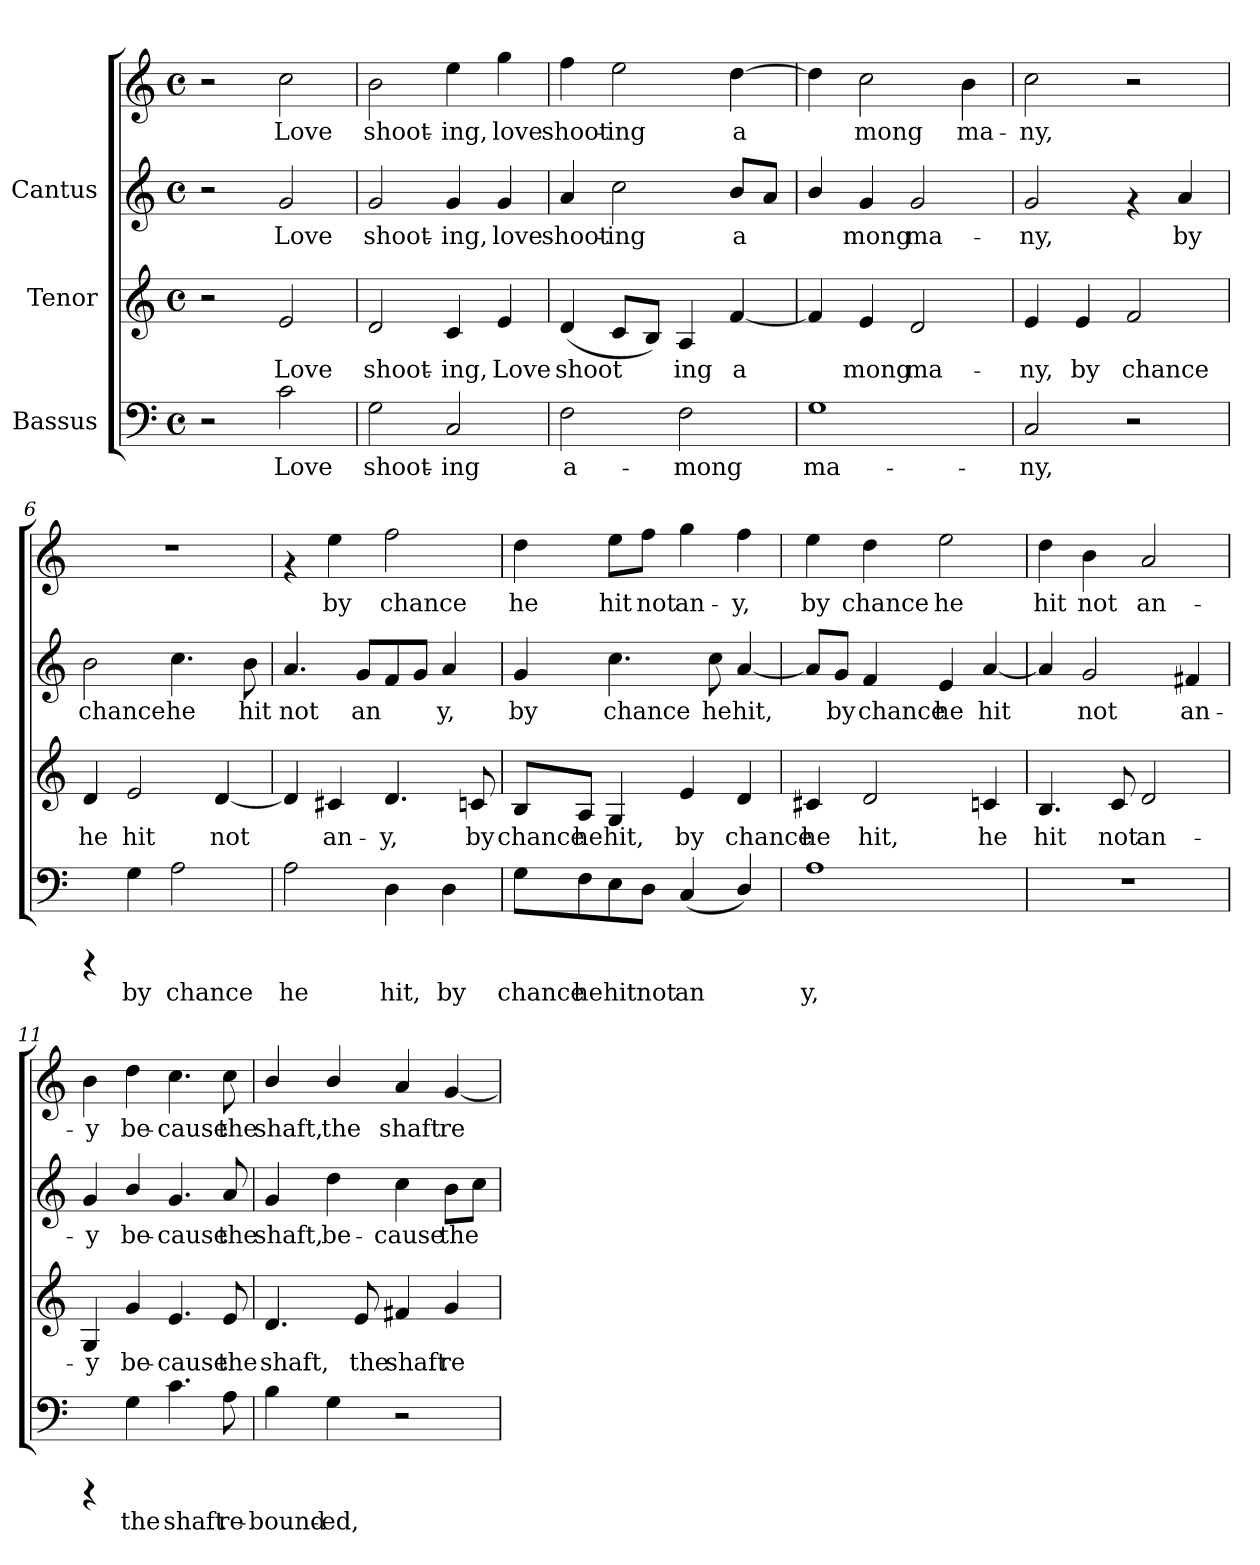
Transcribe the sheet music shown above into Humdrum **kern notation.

**kern	**text	**kern	**text	**kern	**text	**kern	**text
*part3	*part3	*part2	*part2	*part1	*part1	*part1	*part1
*staff4	*staff4	*staff3	*staff3	*staff2	*staff2	*staff1	*staff1
*I"Bassus	*	*I"Tenor	*	*I"Cantus	*	*	*
!!LO:PB:g=z
*stria5	*	*stria5	*	*stria5	*	*stria5	*
*clefF4	*	*clefG2	*	*clefG2	*	*clefG2	*
*M4/4	*	*M4/4	*	*M4/4	*	*M4/4	*
*met(c)	*	*met(c)	*	*met(c)	*	*met(c)	*
*MM132	*	*MM132	*	*MM132	*	*MM132	*
=1	=1	=1	=1	=1	=1	=1	=1
2r	.	2r	.	2r	.	2r	.
!	!LO:LY:b:cj	!	!LO:LY:b:cj	!	!LO:LY:b:cj	!	!LO:LY:b:cj
2c\	Love	2e/	Love	2g/	Love	2cc\	Love
=2	=2	=2	=2	=2	=2	=2	=2
!	!LO:LY:b:cj	!	!LO:LY:b:cj	!	!LO:LY:b:cj	!	!LO:LY:b:cj
2G\	shoot-	2d/	shoot-	2g/	shoot-	2b\	shoot-
!	!LO:LY:b:cj	!	!LO:LY:b:cj	!	!LO:LY:b:cj	!	!LO:LY:b:cj
2C/	-ing	4c/	-ing,	4g/	-ing,	4ee\	-ing,
!	!	!	!LO:LY:b:cj	!	!LO:LY:b:cj	!	!LO:LY:b:cj
.	.	4e/	Love	4g/	love	4gg\	love
=3	=3	=3	=3	=3	=3	=3	=3
!	!LO:LY:b:cj	!	!LO:LY:b:cj	!	!LO:LY:b:cj	!	!LO:LY:b:cj
2F\	a-	(<4d/	shoot-	4a/	-shoot-	4ff\	shoot-
!	!	!	!LO:LY:b:cj	!	!LO:LY:b:cj	!	!LO:LY:b:cj
.	.	8c/L	-	2cc\	-ing	2ee\	-ing
!	!	!	!LO:LY:b:cj	!	!	!	!
.	.	8B/J)	.	.	.	.	.
!	!LO:LY:b:cj	!	!LO:LY:b:cj	!	!	!	!
2F\	-mong	4A/	ing	.	.	.	.
!	!	!	!LO:LY:b:cj	!	!LO:LY:b:cj	!	!LO:LY:b:cj
.	.	[<4f/	a-	8b/L	a-	[>4dd\	a-
!	!	!	!	!	!LO:LY:b:cj	!	!
.	.	.	.	8a/J	--	.	.
=4	=4	=4	=4	=4	=4	=4	=4
!	!LO:LY:b:cj	!	!LO:LY:b:cj	!	!LO:LY:b:cj	!	!LO:LY:b:cj
1G	ma-	4f/]	-	4b/	-	4dd\]	-
!	!	!	!LO:LY:b:cj	!	!LO:LY:b:cj	!	!LO:LY:b:cj
.	.	4e/	mong	4g/	mong	2cc\	mong
!	!	!	!LO:LY:b:cj	!	!LO:LY:b:cj	!	!
.	.	2d/	ma-	2g/	ma-	.	.
!	!	!	!	!	!	!	!LO:LY:b:cj
.	.	.	.	.	.	4b\	ma-
=5	=5	=5	=5	=5	=5	=5	=5
!	!LO:LY:b:cj	!	!LO:LY:b:cj	!	!LO:LY:b:cj	!	!LO:LY:b:cj
2C/	-ny,	4e/	-ny,	2g/	ny,	2cc\	-ny,
!	!	!	!LO:LY:b:cj	!	!	!	!
.	.	4e/	by	.	.	.	.
!	!	!	!LO:LY:b:cj	!	!	!	!
2r	.	2f/	chance	4rf	.	2r	.
!	!	!	!	!	!LO:LY:b:cj	!	!
.	.	.	.	4a/	by	.	.
!!LO:LB:g=z
=6	=6	=6	=6	=6	=6	=6	=6
!	!	!	!LO:LY:b:cj	!	!LO:LY:b:cj	!	!
4rCCC	.	4d/	he	2b\	chance	1r	.
!	!LO:LY:b:cj	!	!LO:LY:b:cj	!	!	!	!
4G\	by	2e/	hit	.	.	.	.
!	!LO:LY:b:cj	!	!	!	!LO:LY:b:cj	!	!
2A\	chance	.	.	4.cc\	he	.	.
!	!	!	!LO:LY:b:cj	!	!	!	!
.	.	[<4d/	not	.	.	.	.
!	!	!	!	!	!LO:LY:b:cj	!	!
.	.	.	.	8b\	hit	.	.
=7	=7	=7	=7	=7	=7	=7	=7
!	!LO:LY:b:cj	!	!LO:LY:b:cj	!	!LO:LY:b:cj	!	!
2A\	he	4d/]	.	4.a/	not	4rf	.
!	!	!	!LO:LY:b:cj	!	!	!	!LO:LY:b:cj
.	.	4c#X/	an-	.	.	4ee\	by
!	!	!	!	!	!LO:LY:b:cj	!	!
.	.	.	.	8g/L	an-	.	.
!	!LO:LY:b:cj	!	!LO:LY:b:cj	!	!LO:LY:b:cj	!	!LO:LY:b:cj
4D\	hit,	4.d/	-y,	8f/	-	2ff\	chance
!	!	!	!	!	!LO:LY:b:cj	!	!
.	.	.	.	8g/J	.	.	.
!	!LO:LY:b:cj	!	!	!	!LO:LY:b:cj	!	!
4D\	by	.	.	4a/	y,	.	.
!	!	!	!LO:LY:b:cj	!	!	!	!
.	.	8cn/	by	.	.	.	.
=8	=8	=8	=8	=8	=8	=8	=8
!	!LO:LY:b:cj	!	!LO:LY:b:cj	!	!LO:LY:b:cj	!	!LO:LY:b:cj
8G\L	chance	8B/L	chance	4g/	by	4dd\	he
!	!LO:LY:b:cj	!	!LO:LY:b:cj	!	!	!	!
8F\	he	8A/J	he	.	.	.	.
!	!LO:LY:b:cj	!	!LO:LY:b:cj	!	!LO:LY:b:cj	!	!LO:LY:b:cj
8E\	hit	4G/	hit,	4.cc\	chance	8ee\L	hit
!	!LO:LY:b:cj	!	!	!	!	!	!LO:LY:b:cj
8D\J	not	.	.	.	.	8ff\J	not
!	!LO:LY:b:cj	!	!LO:LY:b:cj	!	!	!	!LO:LY:b:cj
(<4C/	an-	4e/	by	.	.	4gg\	an-
!	!	!	!	!	!LO:LY:b:cj	!	!
.	.	.	.	8cc\	he	.	.
!	!LO:LY:b:cj	!	!LO:LY:b:cj	!	!LO:LY:b:cj	!	!LO:LY:b:cj
4D/)	--	4d/	chance	[<4a/	hit,	4ff\	-y,
=9	=9	=9	=9	=9	=9	=9	=9
!	!LO:LY:b:cj	!	!LO:LY:b:cj	!	!LO:LY:b:cj	!	!LO:LY:b:cj
1A	-y,	4c#X/	he	8a/L]	.	4ee\	by
!	!	!	!	!	!LO:LY:b:cj	!	!
.	.	.	.	8g/J	by	.	.
!	!	!	!LO:LY:b:cj	!	!LO:LY:b:cj	!	!LO:LY:b:cj
.	.	2d/	hit,	4f/	chance	4dd\	chance
!	!	!	!	!	!LO:LY:b:cj	!	!LO:LY:b:cj
.	.	.	.	4e/	he	2ee\	he
!	!	!	!LO:LY:b:cj	!	!LO:LY:b:cj	!	!
.	.	4cn/	he	[<4a/	hit	.	.
!!LO:LB:g=z
=10	=10	=10	=10	=10	=10	=10	=10
!	!	!	!LO:LY:b:cj	!	!LO:LY:b:cj	!	!LO:LY:b:cj
1r	.	4.B/	hit	4a/]	-	4dd\	hit
!	!	!	!	!	!LO:LY:b:cj	!	!LO:LY:b:cj
.	.	.	.	2g/	not	4b\	not
!	!	!	!LO:LY:b:cj	!	!	!	!
.	.	8c/	not	.	.	.	.
!	!	!	!LO:LY:b:cj	!	!	!	!LO:LY:b:cj
.	.	2d/	an-	.	.	2a/	an-
!	!	!	!	!	!LO:LY:b:cj	!	!
.	.	.	.	4f#X/	an-	.	.
=11	=11	=11	=11	=11	=11	=11	=11
!	!	!	!LO:LY:b:cj	!	!LO:LY:b:cj	!	!LO:LY:b:cj
4rCCC	.	4G/	-y	4g/	y	4b\	-y
!	!LO:LY:b:cj	!	!LO:LY:b:cj	!	!LO:LY:b:cj	!	!LO:LY:b:cj
4G\	the	4g/	be-	4b/	be-	4dd\	be-
!	!LO:LY:b:cj	!	!LO:LY:b:cj	!	!LO:LY:b:cj	!	!LO:LY:b:cj
4.c\	shaft	4.e/	-cause	4.g/	-cause	4.cc\	-cause
!	!LO:LY:b:cj	!	!LO:LY:b:cj	!	!LO:LY:b:cj	!	!LO:LY:b:cj
8A\	re-	8e/	the	8a/	the	8cc\	the
=12	=12	=12	=12	=12	=12	=12	=12
!	!LO:LY:b:cj	!	!LO:LY:b:cj	!	!LO:LY:b:cj	!	!LO:LY:b:cj
4B\	-bound-	4.d/	shaft,	4g/	-shaft,	4b/	shaft,
!	!LO:LY:b:cj	!	!	!	!LO:LY:b:cj	!	!LO:LY:b:cj
4G\	-ed,	.	.	4dd\	be-	4b/	the
!	!	!	!LO:LY:b:cj	!	!	!	!
.	.	8e/	the	.	.	.	.
!	!	!	!LO:LY:b:cj	!	!LO:LY:b:cj	!	!LO:LY:b:cj
2r	.	4f#X/	shaft	4cc\	-cause	4a/	shaft
!	!	!	!LO:LY:b:cj	!	!LO:LY:b:cj	!	!LO:LY:b:cj
.	.	4g/	re-	8b\L	the	[<4g/	re-
!	!	!	!	!	!LO:LY:b:cj	!	!
.	.	.	.	8cc\J	.	.	.
=	=	=	=	=	=	=	=
*-	*-	*-	*-	*-	*-	*-	*-
